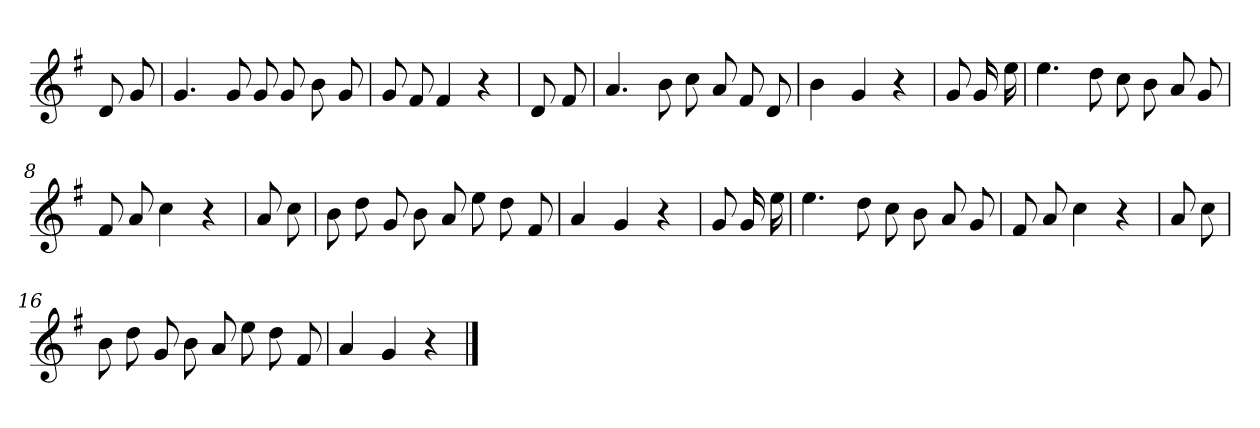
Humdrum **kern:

**kern
*part1
*staff1
*clefG2
*k[f#]
*G:
=
8d
8g
=1
4.g
8g
8g
8g
8b
8g
=2
8g
8f#
4f#
4r
=3
8d
8f#
=4
4.a
8b
8cc
8a
8f#
8d
=5
4b
4g
4r
=6
8g
16g
16ee
=7
4.ee
8dd
8cc
8b
8a
8g
=8
8f#
8a
4cc
4r
=9
8a
8cc
=10
8b
8dd
8g
8b
8a
8ee
8dd
8f#
=11
4a
4g
4r
=12
8g
16g
16ee
=13
4.ee
8dd
8cc
8b
8a
8g
=14
8f#
8a
4cc
4r
=15
8a
8cc
=16
8b
8dd
8g
8b
8a
8ee
8dd
8f#
=17
4a
4g
4r
==
*-
